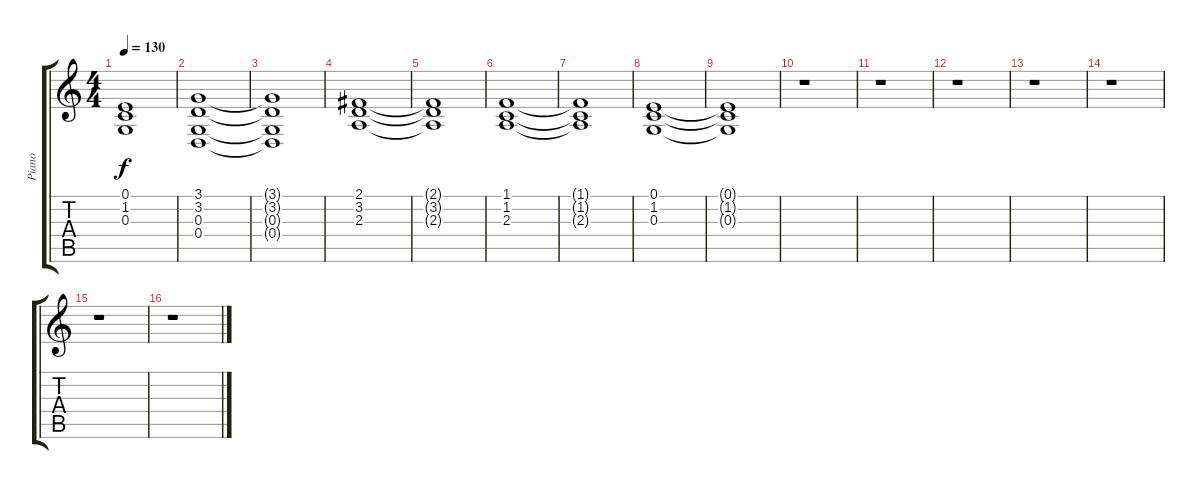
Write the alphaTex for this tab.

\track ("Piano" "Piano") {instrument acousticgrandpiano}
\staff {score tabs}
\tuning (E4 B3 G3 D3 A2 E2) {hide}
\ts (4 4)
\tempo 130
\clef g2
\ks c
(0.1{t} 1.2{t} 0.3{t}).1{dy f} |
(3.1 3.2 0.3 0.4).1 |
(3.1{t} 3.2{t} 0.3{t} 0.4{t}).1 |
(2.1 3.2 2.3).1 |
(2.1{t} 3.2{t} 2.3{t}).1 |
(1.1 1.2 2.3).1 |
(1.1{t} 1.2{t} 2.3{t}).1 |
(0.1 1.2 0.3).1 |
(0.1{t} 1.2{t} 0.3{t}).1 |
r.1 |
r.1 |
r.1 |
r.1 |
r.1 |
r.1 |
r.1
